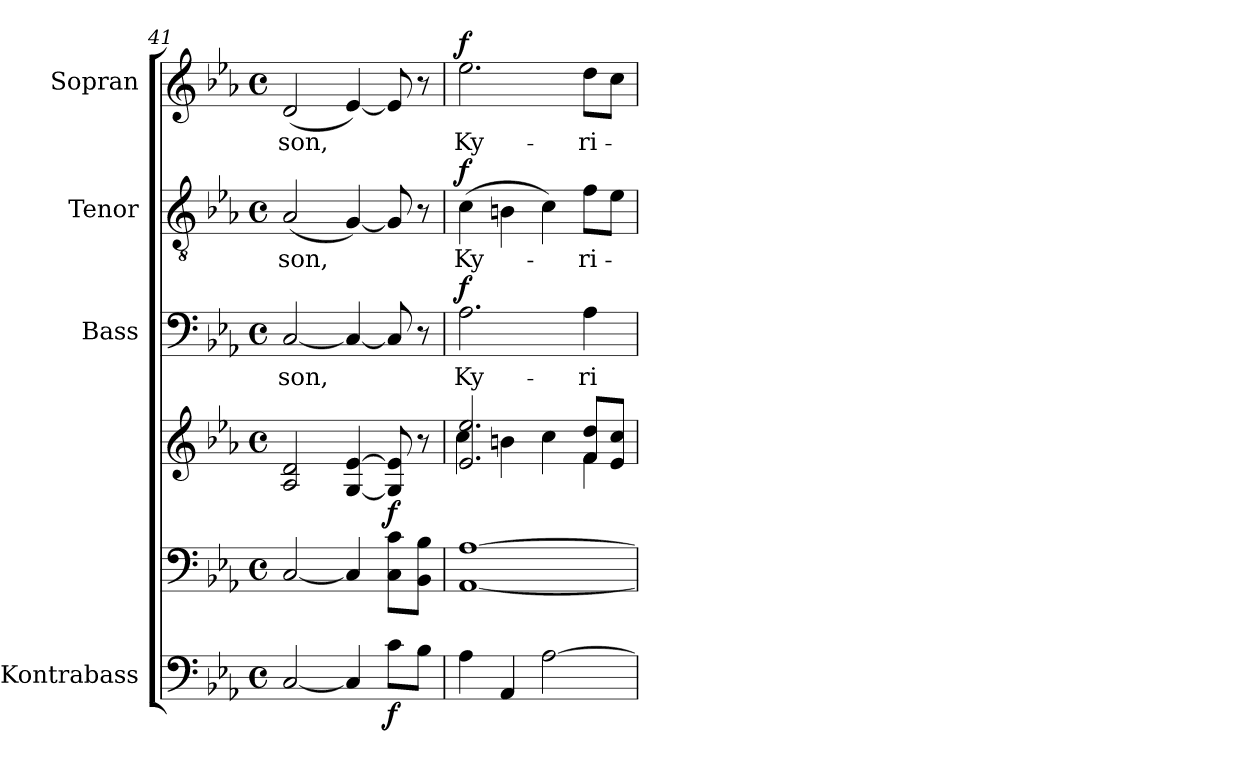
**kern	**dynam	**kern	**kern	**dynam	**kern	**text	**dynam	**kern	**text	**dynam	**kern	**text	**dynam
*part5	*part5	*part4	*part4	*part4	*part3	*part3	*part3	*part2	*part2	*part2	*part1	*part1	*part1
*staff6	*staff6	*staff5	*staff4	*staff4/5	*staff3	*staff3	*staff3	*staff2	*staff2	*staff2	*staff1	*staff1	*staff1
*I"Kontrabass	*	*	*	*	*I"Bass	*	*	*I"Tenor	*	*	*I"Sopran	*	*
*I'Kb.	*	*	*	*	*I'B.	*	*	*I'T.	*	*	*I'S.	*	*
*clefF4	*	*clefF4	*clefG2	*	*clefF4	*	*	*clefGv2	*	*	*clefG2	*	*
*ITrd7c12	*	*	*	*	*	*	*	*	*	*	*	*	*
*k[b-e-a-]	*	*k[b-e-a-]	*k[b-e-a-]	*	*k[b-e-a-]	*	*	*k[b-e-a-]	*	*	*k[b-e-a-]	*	*
*E-:	*	*E-:	*E-:	*	*E-:	*	*	*E-:	*	*	*E-:	*	*
*M4/4	*	*M4/4	*M4/4	*	*M4/4	*	*	*M4/4	*	*	*M4/4	*	*
*met(c)	*	*met(c)	*met(c)	*	*met(c)	*	*	*met(c)	*	*	*met(c)	*	*
=41	=41	=41	=41	=41	=41	=41	=41	=41	=41	=41	=41	=41	=41
!	!	!	!	!	!	!LO:LY:b	!	!	!LO:LY:b	!	!	!LO:LY:b	!
[2CC/	.	[2C/	2A-/ 2d/	.	[2C/	-son,	.	(<2A-/	-son,	.	(<2d/	-son,	.
4CC/]	.	4C/]	[4G/ [4e-/	.	4C/_	.	.	[4G/)	.	.	[4e-/)	.	.
!	!LO:DY:b	!	!	!LO:DY:b	!	!	!	!	!	!	!	!	!
8C\L	f	8C\ 8c\L	8G/] 8e-/]	f	8C/]	.	.	8G/]	.	.	8e-/]	.	.
8BB-\J	.	8BB-\ 8B-\J	8r	.	8r	.	.	8r	.	.	8r	.	.
=42	=42	=42	=42	=42	=42	=42	=42	=42	=42	=42	=42	=42	=42
*	*	*	*^	*	*	*	*	*	*	*	*	*	*
!	!	!	!	!	!	!	!LO:LY:b	!LO:DY:a	!	!LO:LY:b	!LO:DY:a	!	!LO:LY:b	!LO:DY:a
4AA-\	.	[1AA- [1A-	2.e-/ 2.ee-/	4cc\	.	2.A-\	Ky-	f	(>4c\	Ky-	f	2.ee-\	Ky-	f
4AAA-/	.	.	.	4bn\	.	.	.	.	4Bn\	.	.	.	.	.
[2AA-\	.	.	.	4cc\	.	.	.	.	4c\)	.	.	.	.	.
!	!	!	!	!	!	!	!LO:LY:b	!	!	!LO:LY:b	!	!	!LO:LY:b	!
.	.	.	8f/ 8dd/L	4f\	.	4A-\	-ri-	.	8f\L	-ri-	.	8dd\L	-ri-	.
.	.	.	8e-/ 8cc/J	.	.	.	.	.	8e-\J	.	.	8cc\J	.	.
*	*	*	*v	*v	*	*	*	*	*	*	*	*	*	*
=	=	=	=	=	=	=	=	=	=	=	=	=	=
*-	*-	*-	*-	*-	*-	*-	*-	*-	*-	*-	*-	*-	*-
